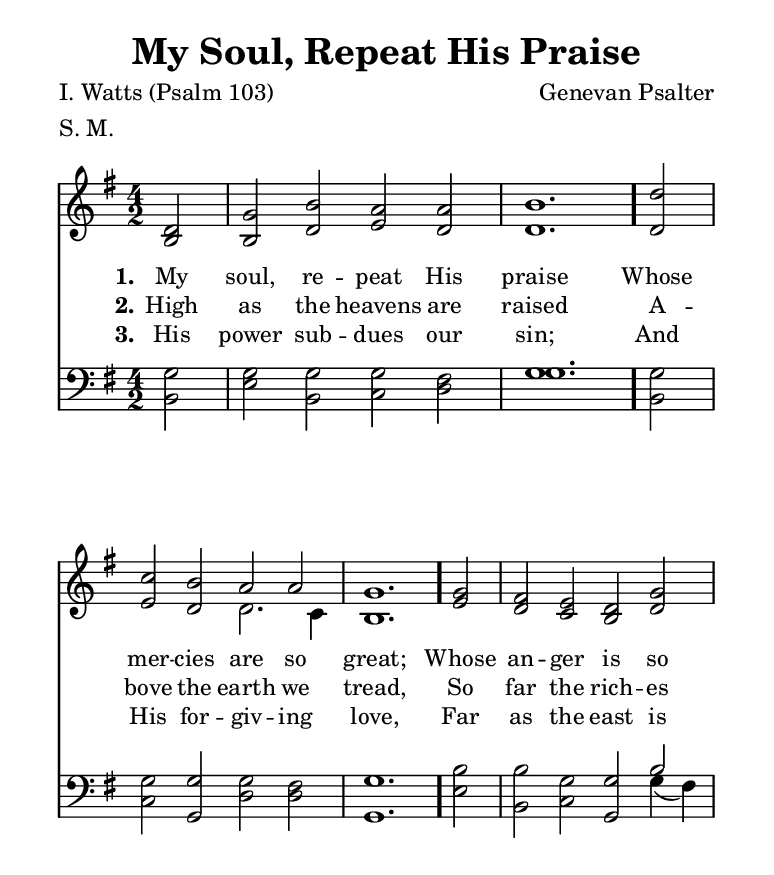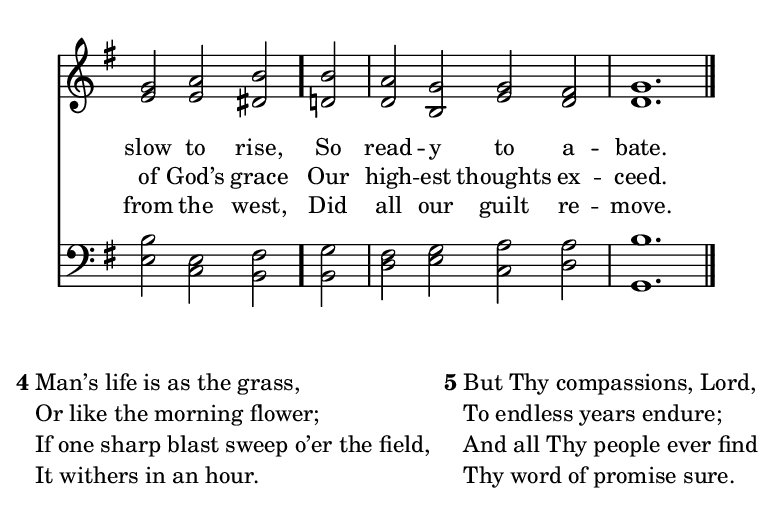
\include "common/global.ily"
\paper {
  \include "common/paper.ily"
  ragged-bottom = ##t
  ragged-last-bottom = ##t
  systems-per-page = #(cond (is-eogsized 2) (#t #f))
  page-count = #(cond (is-eogsized 1) (#t #f))
  system-system-spacing.padding = 11
}

\header{
  hymnnumber = "99"
  title = "My Soul, Repeat His Praise"
  tunename = "St. Michael"
  meter = "S. M."
  poet = "I. Watts (Psalm 103)"
  composer = "Genevan Psalter"
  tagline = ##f
}

% for fermata in MIDI
ta = { \tempo 4=160 }
tb = { \tempo 4=80 }

patternAA = { c2 | c2 c2 c2 c2 | c1. }
patternAB = { c2 | c2 c2 c2. c4 | c1. }
patternBA = { c2 | c2 c2 c2 c2 | c2 c2 c2 }
patternBB = { c2 | c2 c2 c2 c4( c4) | c2 c2 c2 }

global = {
  \include "common/overrides.ily"
  \override Staff.TimeSignature.style = #'numbered
  \time 4/2
  \override Score.MetronomeMark.transparent = ##t % hide all fermata changes too
  \ta
  \key g \major
  \partial 2
  \autoBeamOff
}

notesSoprano = {
\global
\relative c' {

  \changePitch \patternAA { d | g b a a | b }
  \changePitch \patternAA { d | c b a a | g } \eogbreak
  \changePitch \patternBA { g | fis e d g | g a b }
  \changePitch \patternAA { b | a g g fis | g }

  \bar "|."

}
}

notesAlto = {
\global
\relative e' {

  \changePitch \patternAA { b | b d e d | d }
  \changePitch \patternAB { d | e d d c | b }
  \changePitch \patternBA { e | d c b d | e e dis }
  \changePitch \patternAA { d! | d b e d | d }

}
}

notesTenor = {
\global
\relative a {

  \changePitch \patternAA { g | g g g fis | g }
  \changePitch \patternAA { g | g g g fis | g }
  \changePitch \patternBA { b | b g g b | b e, fis }
  \changePitch \patternAA { g | fis g a a | b }

}
}

notesBass = {
\global
\relative f, {

  \changePitch \patternAA { b | e b c d | g }
  \changePitch \patternAA { b, | c g d' d | g, }
  \changePitch \patternBB { e' | b c g g' fis | e c b }
  \changePitch \patternAA { b | d e c d | g, }

}
}

wordsA = \lyricmode {
\set stanza = "1."

My soul, re -- peat His praise \bar "."
Whose mer -- cies are so great; \bar "."
Whose an -- ger is so slow to rise, \bar "."
So read -- y to a -- bate. \bar "."

}

wordsB = \lyricmode {
\set stanza = "2."

High as the heavens are raised % original has "heaven's here ! probably wanted heav'ns
A -- bove the earth we tread,
So far the rich -- es of God’s grace
Our high -- est thoughts ex -- ceed.

}

wordsC = \lyricmode {
\set stanza = "3."

His power sub -- dues our sin;
And His for -- giv -- ing love,
Far as the east is from the west,
Did all our guilt re -- move.

}

wordsD = \markuplist {

\line { Man’s life is as the grass, }
\line { Or like the morning flower; }
\line { If one sharp blast sweep o’er the field, }
\line { It withers in an hour. }

}

wordsE = \markuplist {

\line { But Thy compassions, Lord, }
\line { To endless years endure; }
\line { And all Thy people ever find }
\line { Thy word of promise sure. }

}

\score {
  \context ChoirStaff <<
    \context Staff = upper <<
      \set Staff.autoBeaming = ##f
      \set ChoirStaff.systemStartDelimiter = #'SystemStartBar
      \set ChoirStaff.printPartCombineTexts = ##f
      \partcombine #'(2 . 9) \notesSoprano \notesAlto
      \context NullVoice = sopranos { \voiceOne << \notesSoprano >> }
      \context NullVoice = altos { \voiceTwo << \notesAlto >> }
      \context Lyrics = one   \lyricsto sopranos \wordsA
      \context Lyrics = two   \lyricsto sopranos \wordsB
      \context Lyrics = three \lyricsto sopranos \wordsC
    >>
    \context Staff = men <<
      \set Staff.autoBeaming = ##f
      \clef bass
      \set ChoirStaff.printPartCombineTexts = ##f
      \partcombine #'(2 . 9) \notesTenor \notesBass
      \context NullVoice = tenors { \voiceOne << \notesTenor >> }
      \context NullVoice = basses { \voiceTwo << \notesBass >> }
    >>
  >>
  \layout {
    \include "common/layout.ily"
  }
  \midi{
    \include "common/midi.ily"
  }
}

\noPageBreak

\markup { \fill-line {
  \hspace #0.1
  \line{ \bold 4 \column { \wordsD } }
  \hspace #0.1
  \line{ \bold 5 \column { \wordsE } }
  \hspace #0.1
} }

\version "2.19.49"  % necessary for upgrading to future LilyPond versions.

% vi:set et ts=2 sw=2 ai nocindent syntax=lilypond:
